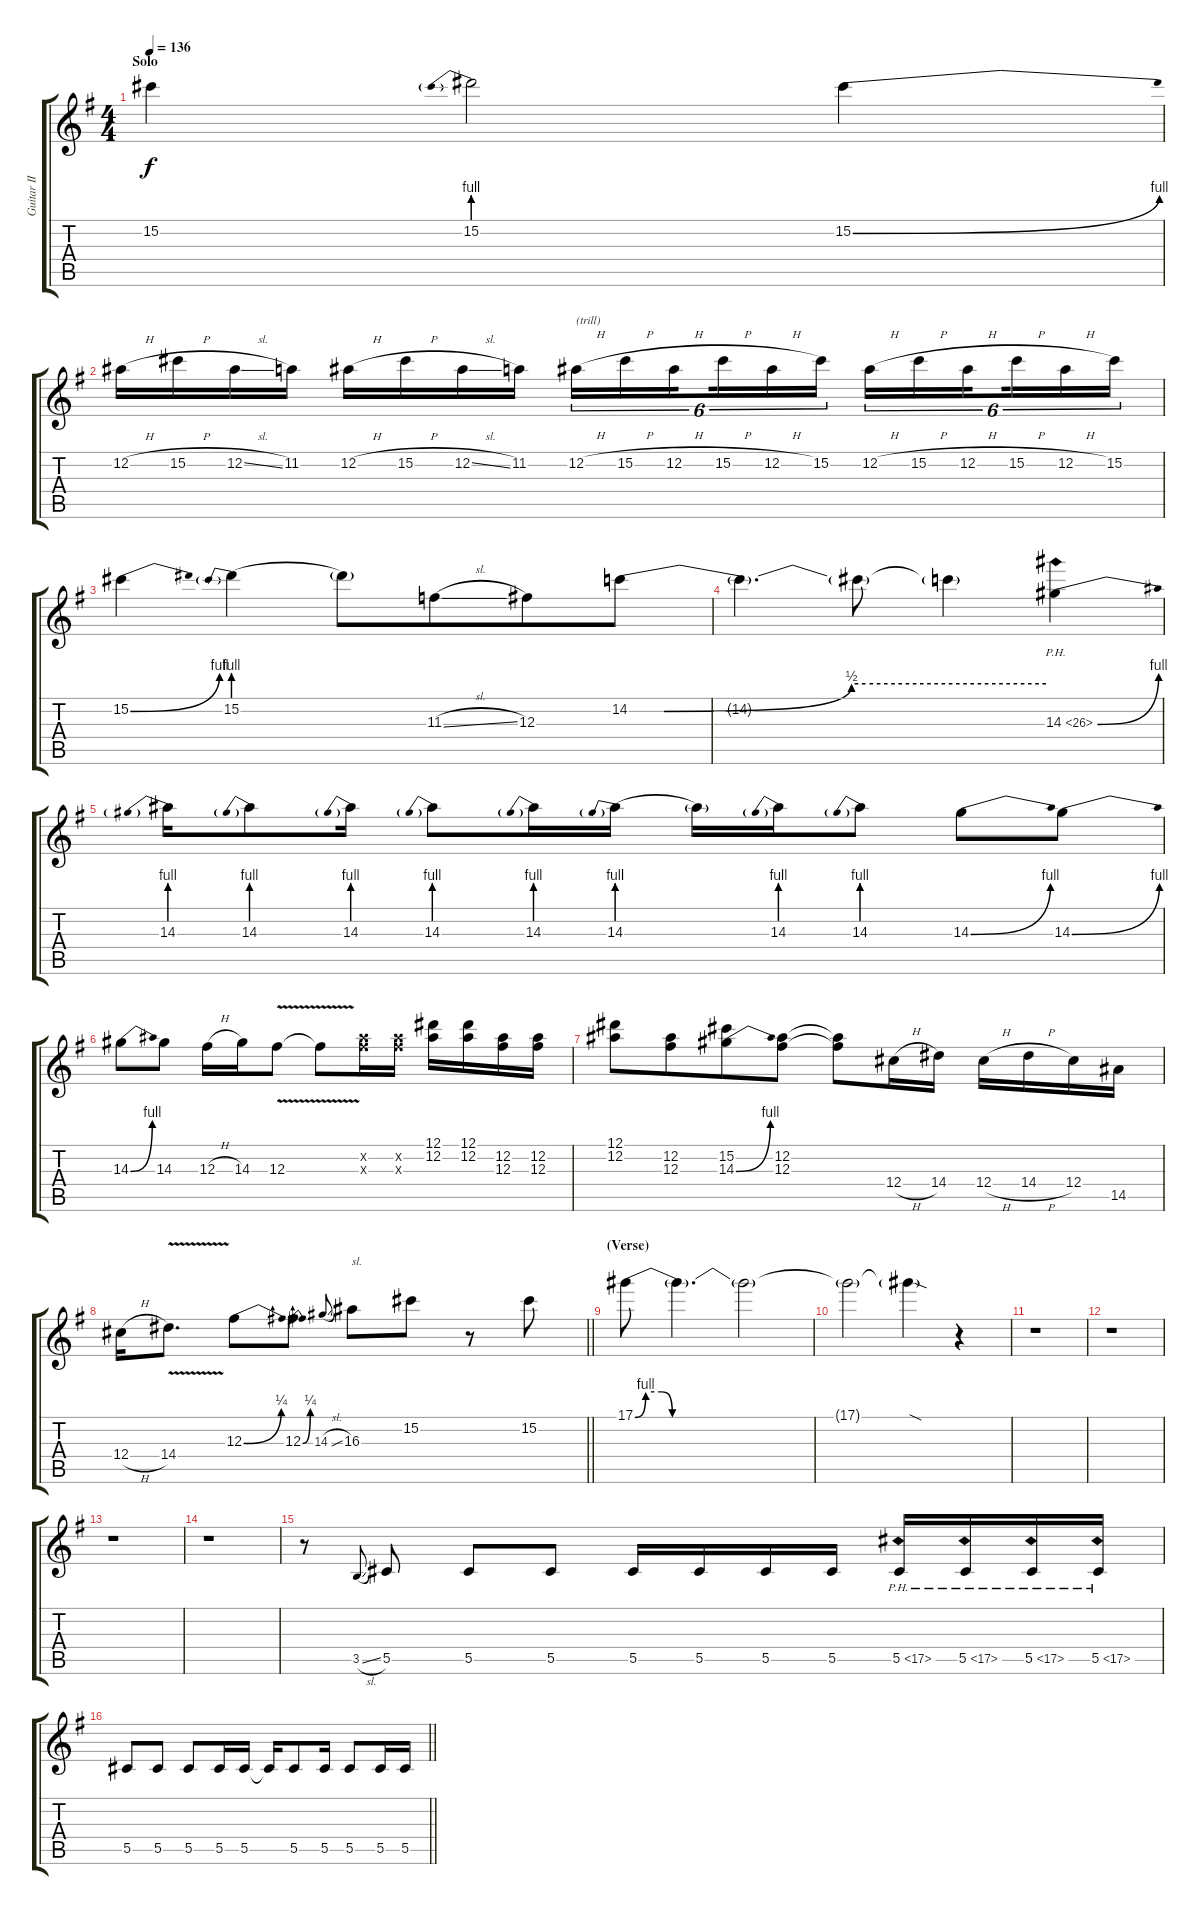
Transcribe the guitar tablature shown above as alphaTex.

\track ("Guitar II (lead)" "Guitar II ") {instrument distortionguitar}
\staff {score tabs}
\tuning (Eb4 Bb3 Gb3 Db3 Ab2 Eb2) {hide}
\ts (4 4)
\section ("" "Solo")
\tempo 136
\clef g2
\ks eminor
15.2{t}.4{dy f} 15.2{be (prebend 0 4 60 4)}.2 15.2{be (bend 0 0 60 4)}.4 |
12.2{h}.16 15.2{h}.16 12.2{sl}.16 11.2.16 12.2{h}.16 15.2{h}.16 12.2{sl}.16 11.2.16 12.2{h}.16{tu (6 4) txt "(trill)"} 15.2{h}.16{tu (6 4)} 12.2{h}.16{tu (6 4) beam splitsecondary} 15.2{h}.16{tu (6 4)} 12.2{h}.16{tu (6 4)} 15.2.16{tu (6 4)} 12.2{h}.16{tu (6 4)} 15.2{h}.16{tu (6 4)} 12.2{h}.16{tu (6 4) beam splitsecondary} 15.2{h}.16{tu (6 4)} 12.2{h}.16{tu (6 4)} 15.2.16{tu (6 4)} |
15.2{be (bend 0 0 60 4)}.4 15.2{be (prebend 0 4 60 4)}.4 15.2{t}.8 11.3{sl}.8{beam merge} 12.3.8 14.2{be (custom 0 0 5 0 32 2 34 2 60 2)}.8 |
14.2{t}.4{d} 14.2{t}.8 14.2{t}.4 14.3{be (bend 0 0 60 4) ph 12}.4 |
14.3{be (prebend 0 4 60 4)}.16 14.3{be (prebend 0 4 60 4)}.8 14.3{be (prebend 0 4 60 4)}.16 14.3{be (prebend 0 4 60 4)}.8 14.3{be (prebend 0 4 60 4)}.16 14.3{be (prebend 0 4 60 4)}.16 14.3{t}.16 14.3{be (prebend 0 4 60 4)}.16 14.3{be (prebend 0 4 60 4)}.8 14.3{be (bend 0 0 60 4)}.8 14.3{be (bend 0 0 60 4)}.8 |
14.3{be (bend 0 0 60 4)}.8 14.3.8 12.3{h}.16 14.3.16 12.3{v}.8 12.3{t}.8 (12.2{x} 12.3{x}).16 (12.2{x} 12.3{x}).16 (12.1 12.2).16 (12.1 12.2).16 (12.2 12.3).16 (12.2 12.3).16 |
(12.1 12.2).8 (12.2 12.3).8{beam merge} (15.2 14.3{be (bend 0 0 60 4)}).8 (12.2 12.3).8 (12.2{t} 12.3{t}).8 12.4{h}.16 14.4.16 12.4{h}.16 14.4{h}.16 12.4.16 14.5.16 |
\barLineRight lightlight
12.4{h}.16 14.4{v}.8{d} 12.3{be (bend 0 0 60 1)}.8 12.3{be (bend 0 0 60 1)}.8 14.3{sl}.8{gr onbeat} 16.3.8{txt "sl."} 15.2.8 r.8 15.2.8 |
\section ("" "(Verse)")
17.1{be (custom 0 0 2 4 5 4 7 0 10 0 60 0)}.8 17.1{t}.4{d} 17.1{t}.2 |
17.1{t}.2 17.1{sod t}.4 r.4 |
r.1 |
r.1 |
r.1 |
r.1 |
r.8 3.5{sl}.8{gr onbeat} 5.5.8 5.5.8 5.5.8 5.5.16 5.5.16 5.5.16 5.5.16 5.5{ph 12}.16 5.5{ph 12}.16 5.5{ph 12}.16 5.5{ph 12}.16 |
\barLineRight lightlight
5.5.8 5.5.8 5.5.8 5.5.16 5.5.16 5.5{t}.16 5.5.8 5.5.16 5.5.8 5.5.16 5.5.16
